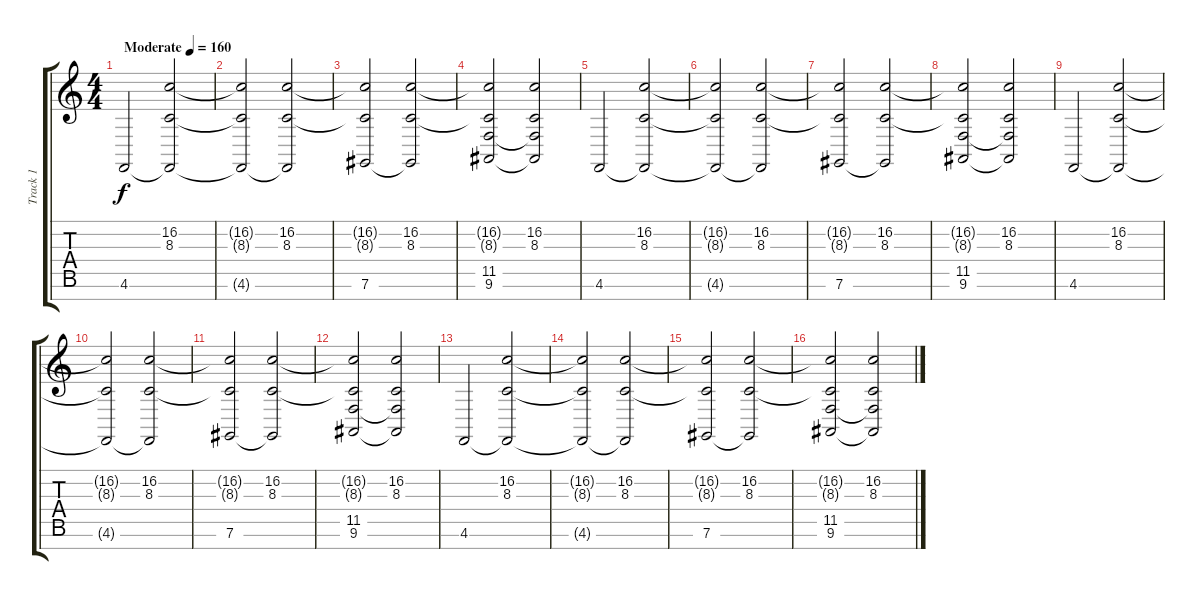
\track ("Track 1" "Track 1") {instrument acousticgrandpiano}
\staff {score tabs}
\tuning (Db4 Ab3 E3 B2 Gb2 Db2 B1) {hide}
\ts (4 4)
\tempo (160 "Moderate")
\clef g2
\ks c
4.6.2{dy f instrument acousticgrandpiano} (16.2 8.3 4.6{t}).2 |
(16.2{t} 8.3{t} 4.6{t}).2 (16.2 8.3 4.6{t}).2 |
(16.2{t} 8.3{t} 7.6).2 (16.2 8.3 7.6{t}).2 |
(16.2{t} 8.3{t} 11.5 9.6).2 (16.2 8.3 11.5{t} 9.6{t}).2 |
4.6.2 (16.2 8.3 4.6{t}).2 |
(16.2{t} 8.3{t} 4.6{t}).2 (16.2 8.3 4.6{t}).2 |
(16.2{t} 8.3{t} 7.6).2 (16.2 8.3 7.6{t}).2 |
(16.2{t} 8.3{t} 11.5 9.6).2 (16.2 8.3 11.5{t} 9.6{t}).2 |
4.6.2 (16.2 8.3 4.6{t}).2 |
(16.2{t} 8.3{t} 4.6{t}).2 (16.2 8.3 4.6{t}).2 |
(16.2{t} 8.3{t} 7.6).2 (16.2 8.3 7.6{t}).2 |
(16.2{t} 8.3{t} 11.5 9.6).2 (16.2 8.3 11.5{t} 9.6{t}).2 |
4.6.2 (16.2 8.3 4.6{t}).2 |
(16.2{t} 8.3{t} 4.6{t}).2 (16.2 8.3 4.6{t}).2 |
(16.2{t} 8.3{t} 7.6).2 (16.2 8.3 7.6{t}).2 |
(16.2{t} 8.3{t} 11.5 9.6).2 (16.2 8.3 11.5{t} 9.6{t}).2
